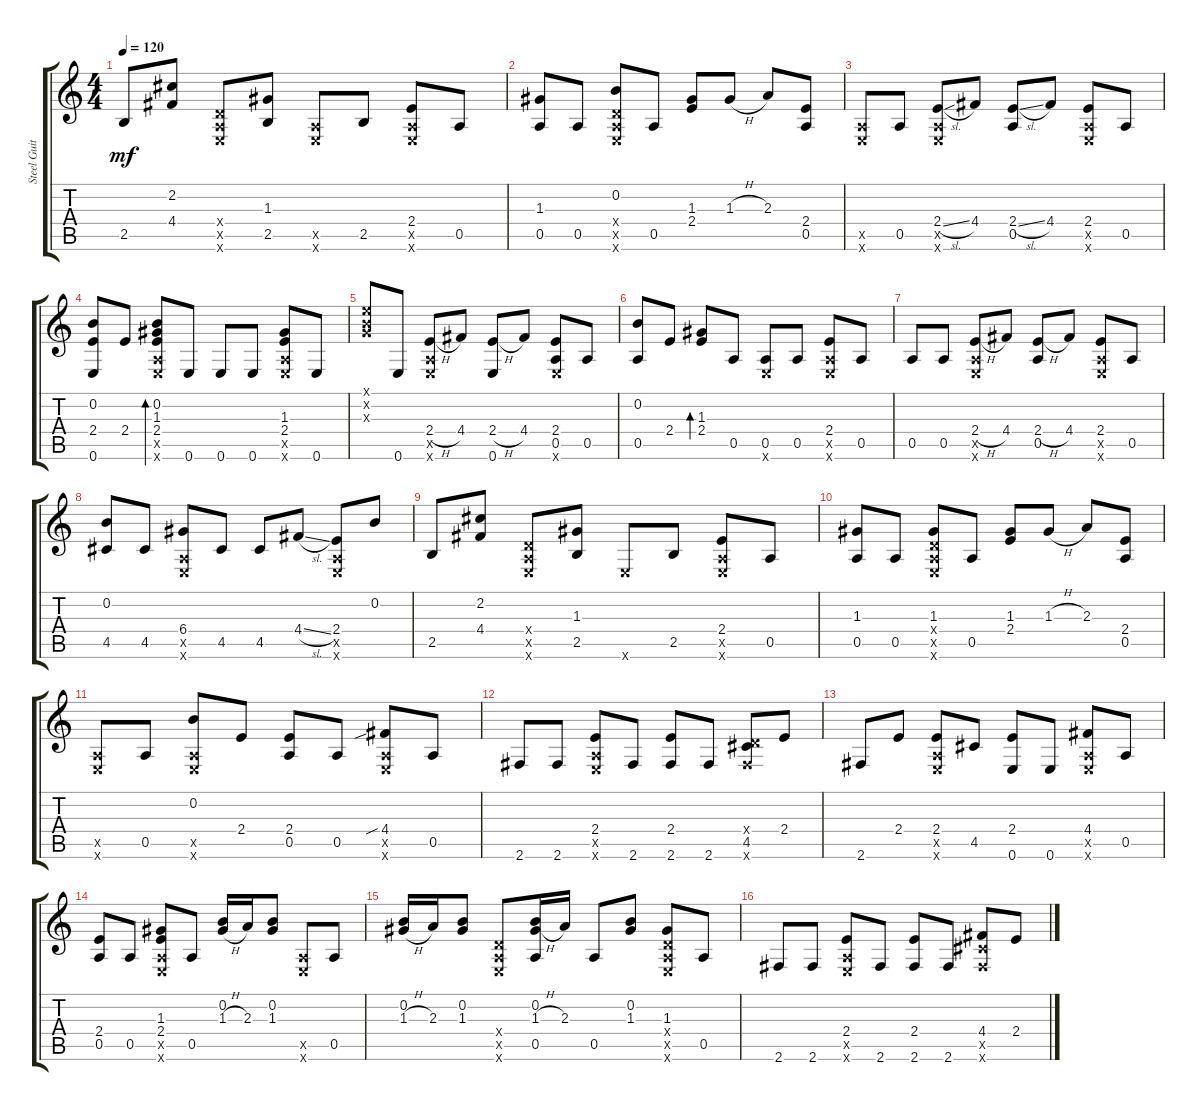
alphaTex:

\track ("Steel Guitar" "Steel Guit") {instrument acousticguitarsteel}
\staff {score tabs}
\tuning (E4 B3 G3 D3 A2 E2) {hide}
\ts (4 4)
\tempo 120
\clef g2
\ks c
2.5.8{dy mf} (2.2 4.4).8 (0.4{x} 0.5{x} 0.6{x}).8 (1.3 2.5).8 (0.5{x} 0.6{x}).8 2.5.8 (2.4 0.5{x} 0.6{x}).8 0.5.8 |
(1.3 0.5).8 0.5.8 (0.2 0.4{x} 0.5{x} 0.6{x}).8 0.5.8 (1.3 2.4).8 1.3{h}.8 2.3.8 (2.4 0.5).8 |
(0.5{x} 0.6{x}).8 0.5.8 (2.4{sl} 0.5{x} 0.6{x}).8 4.4.8 (2.4{sl} 0.5).8 4.4.8 (2.4 0.5{x} 0.6{x}).8 0.5.8 |
(0.2 2.4 0.6).8 2.4.8 (0.2 1.3 2.4 0.5{x} 0.6{x}).8{bd 30} 0.6.8 0.6.8 0.6.8 (1.3 2.4 0.5{x} 0.6{x}).8 0.6.8 |
(0.1{x} 0.2{x} 0.3{x}).8 0.6.8 (2.4{h} 0.5{x} 0.6{x}).8 4.4.8 (2.4{h} 0.6).8 4.4.8 (2.4 0.5 0.6{x}).8 0.5.8 |
(0.2 0.5).8 2.4.8 (1.3 2.4).8{bd 30} 0.5.8 (0.5 0.6{x}).8 0.5.8 (2.4 0.5{x} 0.6{x}).8 0.5.8 |
0.5.8 0.5.8 (2.4{h} 0.5{x} 0.6{x}).8 4.4.8 (2.4{h} 0.5).8 4.4.8 (2.4 0.5{x} 0.6{x}).8 0.5.8 |
(0.2 4.5).8 4.5.8 (6.4 0.5{x} 0.6{x}).8 4.5.8 4.5.8 4.4{sl}.8 (2.4 0.5{x} 0.6{x}).8 0.2.8 |
2.5.8 (2.2 4.4).8 (0.4{x} 0.5{x} 0.6{x}).8 (1.3 2.5).8 0.6{x}.8 2.5.8 (2.4 0.5{x} 0.6{x}).8 0.5.8 |
(1.3 0.5).8 0.5.8 (1.3 0.4{x} 0.5{x} 0.6{x}).8 0.5.8 (1.3 2.4).8 1.3{h}.8 2.3.8 (2.4 0.5).8 |
(0.5{x} 0.6{x}).8 0.5.8 (0.2 0.5{x} 0.6{x}).8 2.4.8 (2.4 0.5).8 0.5.8 (4.4{sib} 0.5{x} 0.6{x}).8 0.5.8 |
2.6.8 2.6.8 (2.4 0.5{x} 0.6{x}).8 2.6.8 (2.4 2.6).8 2.6.8 (0.4{x} 4.5 2.6{x}).8 2.4.8 |
2.6.8 2.4.8 (2.4 0.5{x} 0.6{x}).8 4.5.8 (2.4 0.6).8 0.6.8 (4.4 0.5{x} 0.6{x}).8 0.5.8 |
(2.4 0.5).8 0.5.8 (1.3 2.4 0.5{x} 0.6{x}).8 0.5.8 (0.2 1.3{h}).16 2.3.16 (0.2 1.3).8 (0.5{x} 0.6{x}).8 0.5.8 |
(0.2 1.3{h}).16 2.3.16 (0.2 1.3).8 (0.4{x} 0.5{x} 0.6{x}).8 (0.2 1.3{h} 0.5).16 2.3.16 0.5.8 (0.2 1.3).8 (1.3 0.4{x} 0.5{x} 0.6{x}).8 0.5.8 |
2.6.8 2.6.8 (2.4 0.5{x} 0.6{x}).8 2.6.8 (2.4 2.6).8 2.6.8 (4.4 4.5{x} 2.6{x}).8 2.4.8
